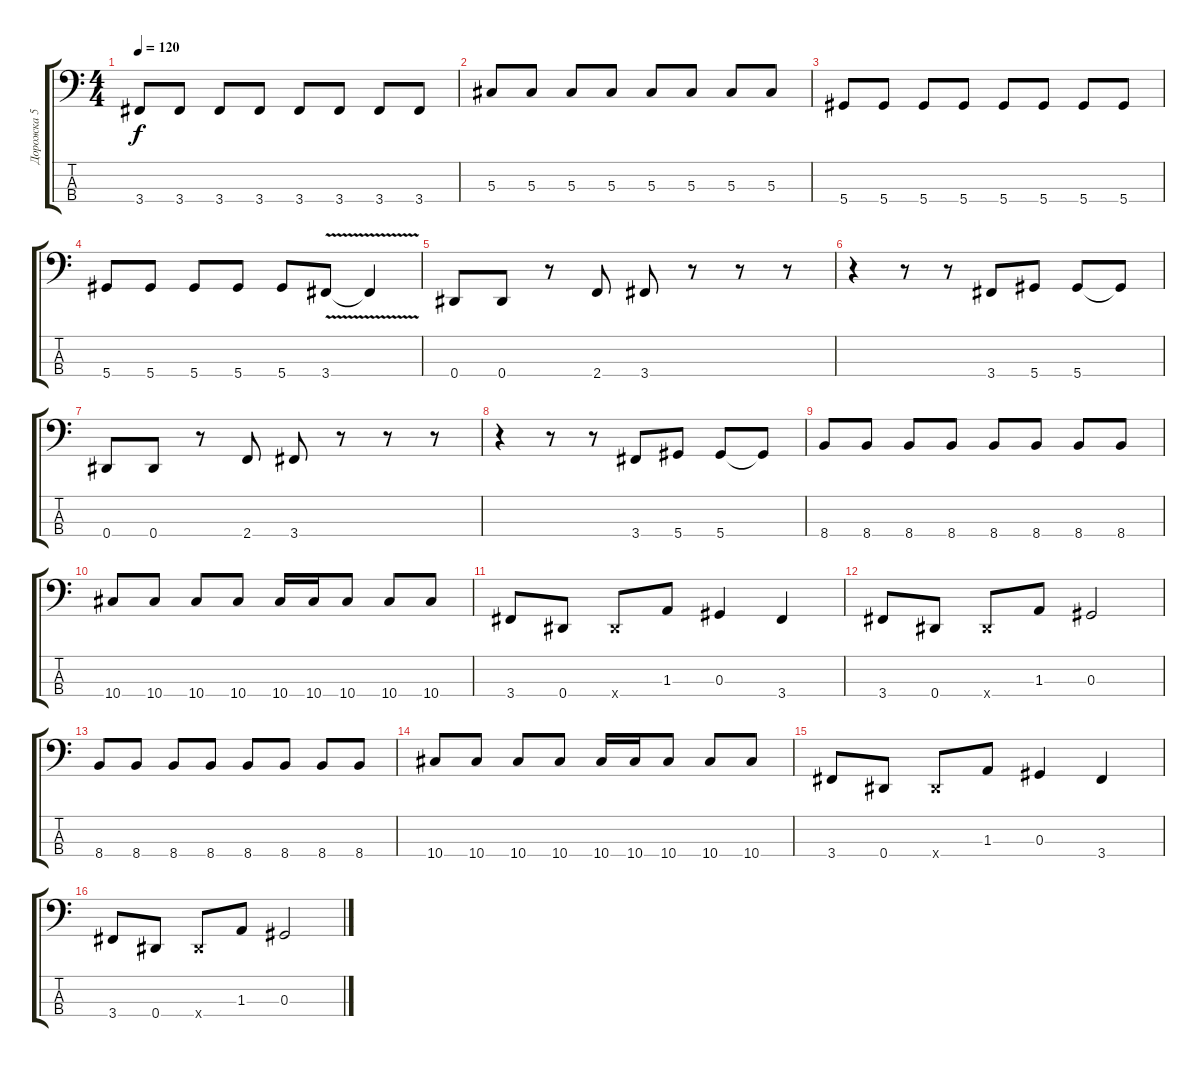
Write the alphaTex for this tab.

\track ("Дорожка 5" "Дорожка 5") {instrument electricbassfinger}
\staff {score tabs}
\tuning (Gb2 Db2 Ab1 Eb1) {hide}
\ts (4 4)
\tempo 120
\clef f4
\ks c
3.4.8{dy f} 3.4.8 3.4.8 3.4.8 3.4.8 3.4.8 3.4.8 3.4.8 |
5.3.8 5.3.8 5.3.8 5.3.8 5.3.8 5.3.8 5.3.8 5.3.8 |
5.4.8 5.4.8 5.4.8 5.4.8 5.4.8 5.4.8 5.4.8 5.4.8 |
5.4.8 5.4.8 5.4.8 5.4.8 5.4.8 3.4{v}.8 3.4{t}.4 |
0.4.8 0.4.8 r.8 2.4.8 3.4.8 r.8 r.8 r.8 |
r.4 r.8 r.8 3.4.8 5.4.8 5.4.8 5.4{t}.8 |
0.4.8 0.4.8 r.8 2.4.8 3.4.8 r.8 r.8 r.8 |
r.4 r.8 r.8 3.4.8 5.4.8 5.4.8 5.4{t}.8 |
8.4.8{instrument electricbassfinger} 8.4.8 8.4.8 8.4.8 8.4.8 8.4.8 8.4.8 8.4.8 |
10.4.8 10.4.8 10.4.8 10.4.8 10.4.16 10.4.16 10.4.8 10.4.8 10.4.8 |
3.4.8 0.4.8 0.4{x}.8 1.3.8 0.3.4 3.4.4 |
3.4.8 0.4.8 0.4{x}.8 1.3.8 0.3.2 |
8.4.8{instrument electricbassfinger} 8.4.8 8.4.8 8.4.8 8.4.8 8.4.8 8.4.8 8.4.8 |
10.4.8 10.4.8 10.4.8 10.4.8 10.4.16 10.4.16 10.4.8 10.4.8 10.4.8 |
3.4.8 0.4.8 0.4{x}.8 1.3.8 0.3.4 3.4.4 |
3.4.8 0.4.8 0.4{x}.8 1.3.8 0.3.2
